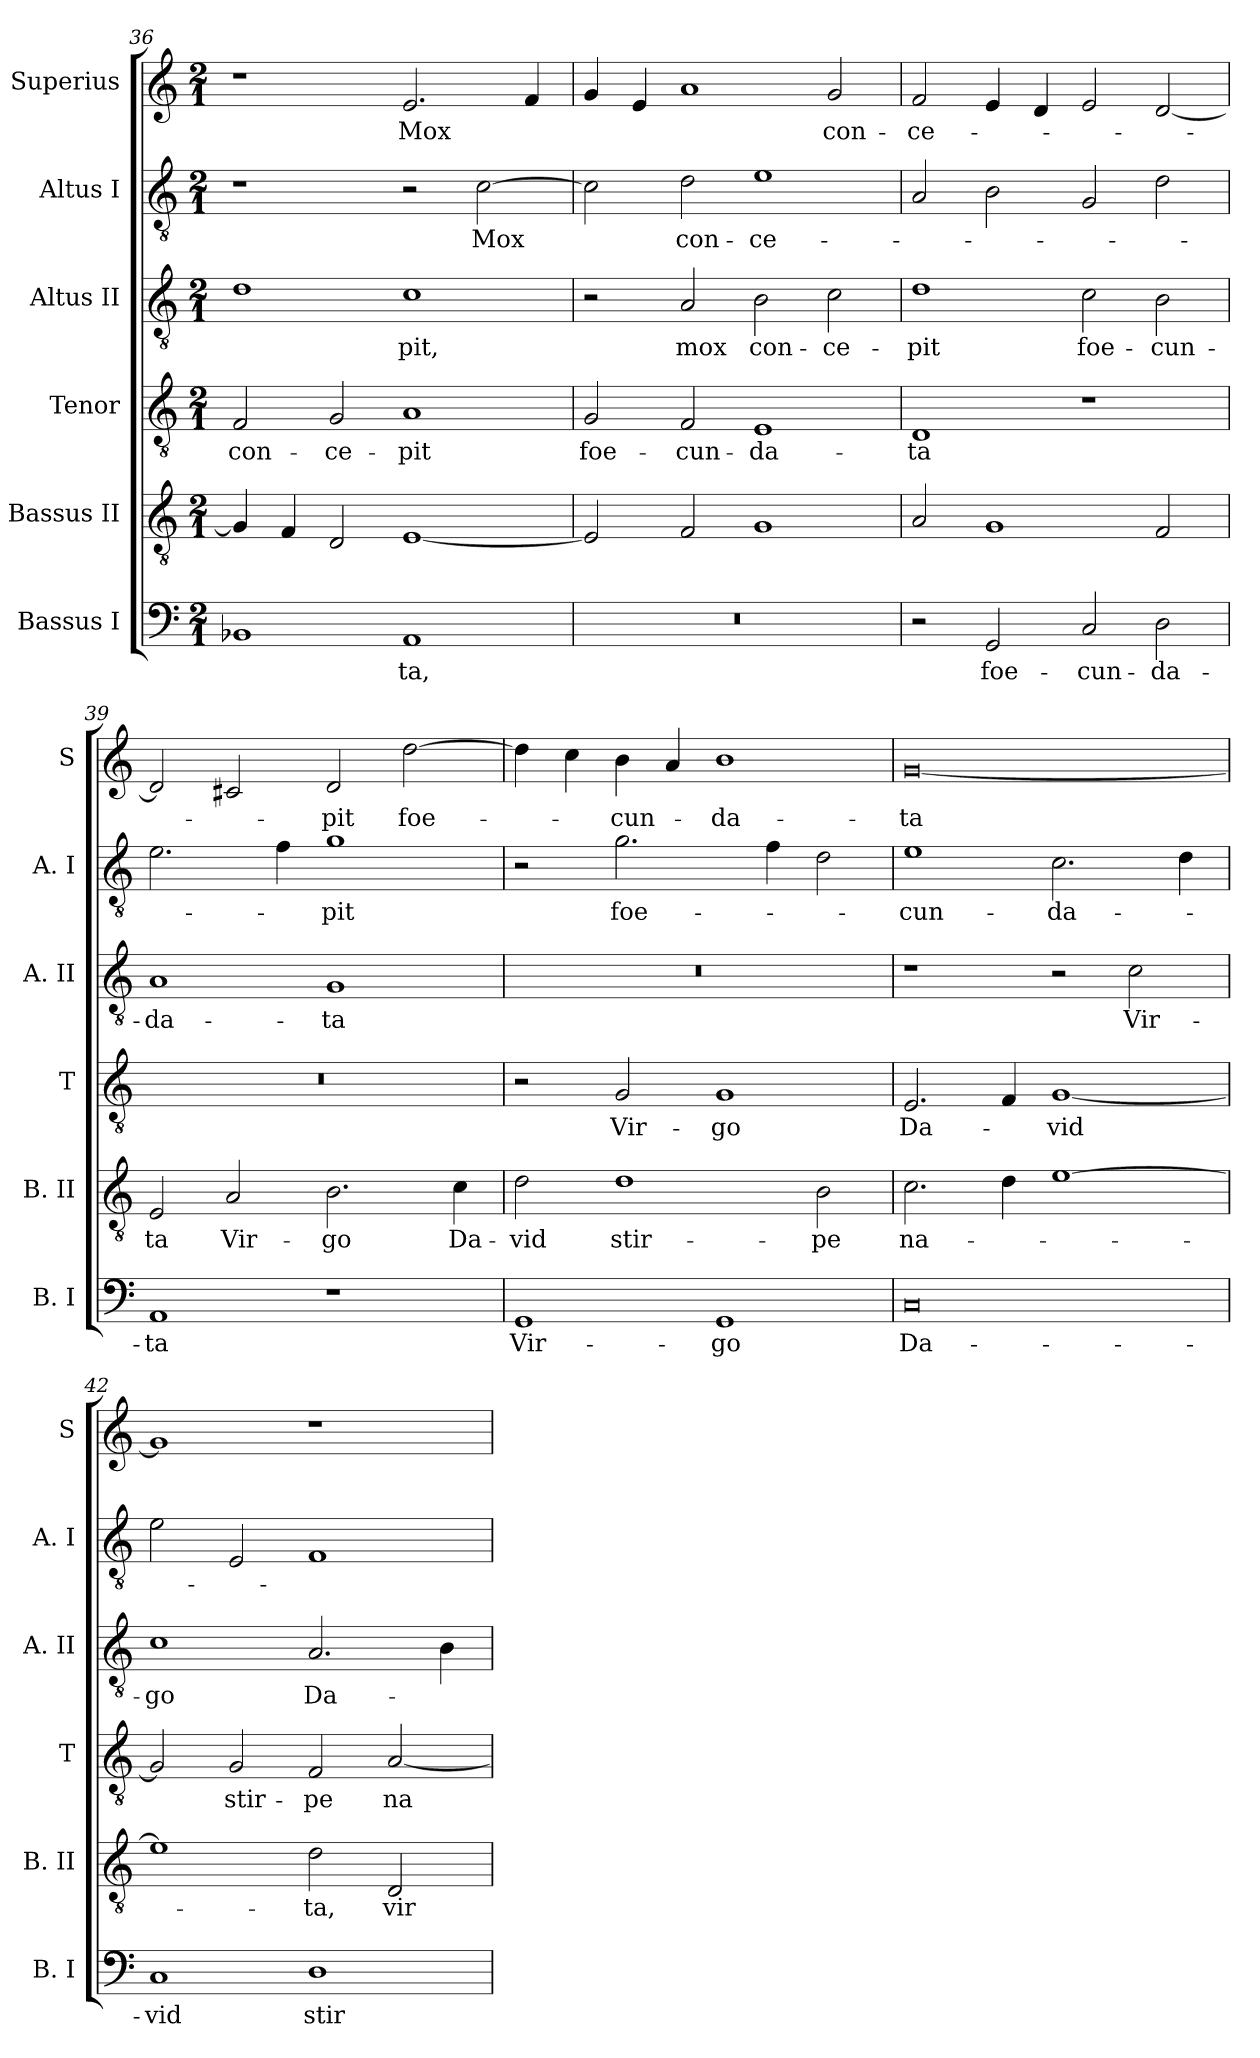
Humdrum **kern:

**kern	**text	**kern	**text	**kern	**text	**kern	**text	**kern	**text	**kern	**text
*part6	*part6	*part5	*part5	*part4	*part4	*part3	*part3	*part2	*part2	*part1	*part1
*staff6	*staff6	*staff5	*staff5	*staff4	*staff4	*staff3	*staff3	*staff2	*staff2	*staff1	*staff1
*I"Bassus I	*	*I"Bassus II	*	*I"Tenor	*	*I"Altus II	*	*I"Altus I	*	*I"Superius	*
*I'B. I	*	*I'B. II	*	*I'T	*	*I'A. II	*	*I'A. I	*	*I'S	*
*clefF4	*	*clefGv2	*	*clefGv2	*	*clefGv2	*	*clefGv2	*	*clefG2	*
*k[]	*	*k[]	*	*k[]	*	*k[]	*	*k[]	*	*k[]	*
*C:	*	*C:	*	*C:	*	*C:	*	*C:	*	*C:	*
*M2/1	*	*M2/1	*	*M2/1	*	*M2/1	*	*M2/1	*	*M2/1	*
=36	=36	=36	=36	=36	=36	=36	=36	=36	=36	=36	=36
1BB-X	.	4G]	.	2F	con-	1d	.	1r	.	1r	.
.	.	4F	.	.	.	.	.	.	.	.	.
.	.	2D	.	2G	-ce-	.	.	.	.	.	.
1AA	-ta,	[1E	.	1A	-pit	1c	-pit,	2r	.	2.e	Mox
.	.	.	.	.	.	.	.	[2c	Mox	.	.
.	.	.	.	.	.	.	.	.	.	4f	.
=37	=37	=37	=37	=37	=37	=37	=37	=37	=37	=37	=37
0r	.	2E]	.	2G	foe-	2r	.	2c]	.	4g	.
.	.	.	.	.	.	.	.	.	.	4e	.
.	.	2F	.	2F	-cun-	2A	mox	2d	con-	1a	.
.	.	1G	.	1E	-da-	2B	con-	1e	-ce-	.	.
.	.	.	.	.	.	2c	-ce-	.	.	2g	con-
=38	=38	=38	=38	=38	=38	=38	=38	=38	=38	=38	=38
2r	.	2A	.	1D	-ta	1d	-pit	2A	.	2f	-ce-
2GG	foe-	1G	.	.	.	.	.	2B	.	4e	.
.	.	.	.	.	.	.	.	.	.	4d	.
2C	-cun-	.	.	1r	.	2c	foe-	2G	.	2e	.
2D	-da-	2F	.	.	.	2B	-cun-	2d	.	[2d	.
=39	=39	=39	=39	=39	=39	=39	=39	=39	=39	=39	=39
1AA	-ta	2E	-ta	0r	.	1A	-da-	2.e	.	2d]	.
.	.	2A	Vir-	.	.	.	.	.	.	2c#X	.
.	.	.	.	.	.	.	.	4f	.	.	.
1r	.	2.B	-go	.	.	1G	-ta	1g	-pit	2d	-pit
.	.	.	.	.	.	.	.	.	.	[2dd	foe-
.	.	4c	Da-	.	.	.	.	.	.	.	.
=40	=40	=40	=40	=40	=40	=40	=40	=40	=40	=40	=40
1GG	Vir-	2d	-vid	2r	.	0r	.	2r	.	4dd]	.
.	.	.	.	.	.	.	.	.	.	4cc	.
.	.	1d	stir-	2G	Vir-	.	.	2.g	foe-	4b	-cun-
.	.	.	.	.	.	.	.	.	.	4a	.
1GG	-go	.	.	1G	-go	.	.	.	.	1b	-da-
.	.	.	.	.	.	.	.	4f	.	.	.
.	.	2B	-pe	.	.	.	.	2d	.	.	.
=41	=41	=41	=41	=41	=41	=41	=41	=41	=41	=41	=41
0C	Da-	2.c	na-	2.E	Da-	1r	.	1e	-cun-	[0g	-ta
.	.	4d	.	4F	.	.	.	.	.	.	.
.	.	[1e	.	[1G	-vid	2r	.	2.c	-da-	.	.
.	.	.	.	.	.	2c	Vir-	.	.	.	.
.	.	.	.	.	.	.	.	4d	.	.	.
=42	=42	=42	=42	=42	=42	=42	=42	=42	=42	=42	=42
1C	-vid	1e]	.	2G]	.	1c	-go	2e	.	1g]	.
.	.	.	.	2G	stir-	.	.	2E	.	.	.
1D	stir-	2d	-ta,	2F	-pe	2.A	Da-	1F	.	1r	.
.	.	2D	vir-	[2A	na-	.	.	.	.	.	.
.	.	.	.	.	.	4B	.	.	.	.	.
=	=	=	=	=	=	=	=	=	=	=	=
*-	*-	*-	*-	*-	*-	*-	*-	*-	*-	*-	*-
